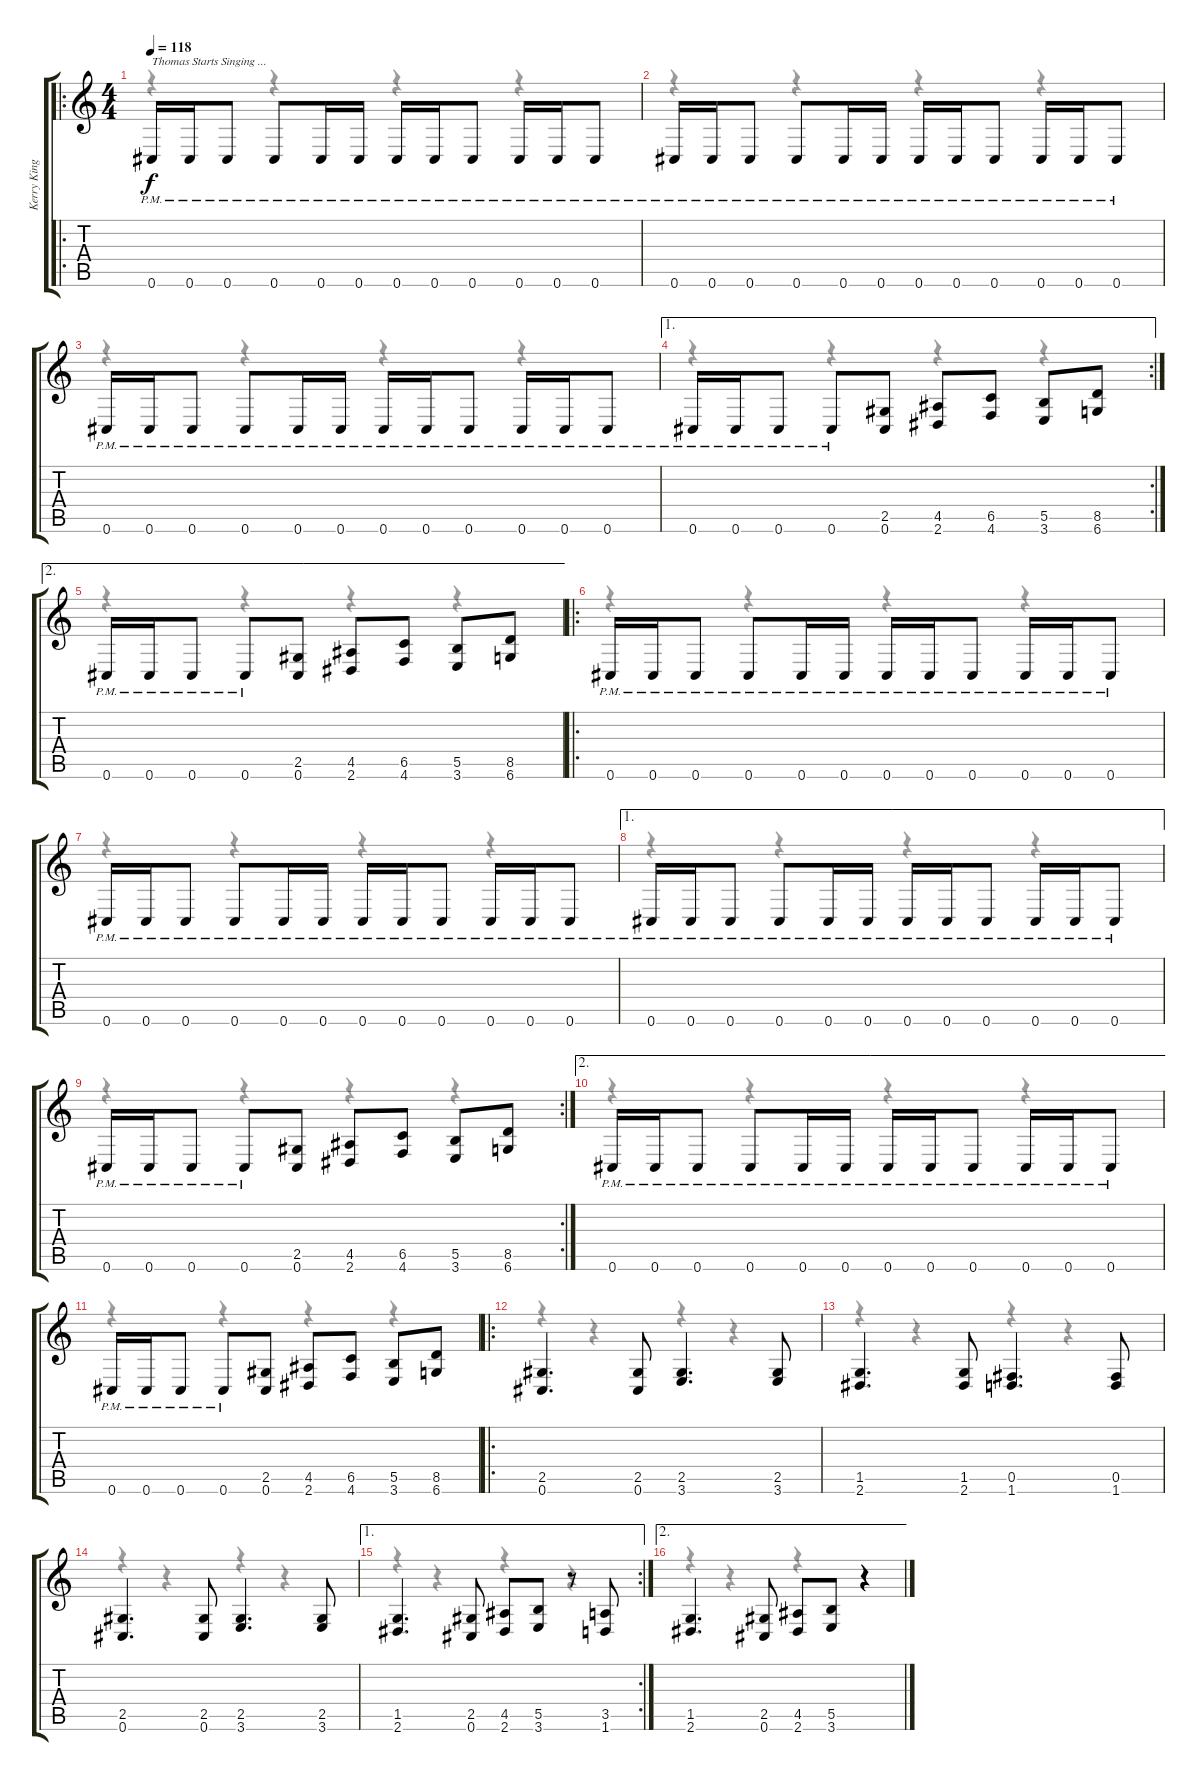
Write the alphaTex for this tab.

\track ("Kerry King" "Kerry King") {instrument distortionguitar}
\staff {score tabs}
\tuning (Db4 Ab3 E3 B2 Gb2 Db2) {hide}
\voice
\ro
\ts (4 4)
\tempo 118
\clef g2
\ks c
0.6{pm}.16{txt "Thomas Starts Singing ..." dy f} 0.6{pm}.16 0.6{pm}.8 0.6{pm}.8 0.6{pm}.16 0.6{pm}.16 0.6{pm}.16 0.6{pm}.16 0.6{pm}.8 0.6{pm}.16 0.6{pm}.16 0.6{pm}.8 |
0.6{pm}.16 0.6{pm}.16 0.6{pm}.8 0.6{pm}.8 0.6{pm}.16 0.6{pm}.16 0.6{pm}.16 0.6{pm}.16 0.6{pm}.8 0.6{pm}.16 0.6{pm}.16 0.6{pm}.8 |
0.6{pm}.16 0.6{pm}.16 0.6{pm}.8 0.6{pm}.8 0.6{pm}.16 0.6{pm}.16 0.6{pm}.16 0.6{pm}.16 0.6{pm}.8 0.6{pm}.16 0.6{pm}.16 0.6{pm}.8 |
\ae 1
\rc 2
0.6{pm}.16 0.6{pm}.16 0.6{pm}.8 0.6{pm}.8 (2.5 0.6).8 (4.5 2.6).8 (6.5 4.6).8 (5.5 3.6).8 (8.5 6.6).8 |
\ae 2
0.6{pm}.16 0.6{pm}.16 0.6{pm}.8 0.6{pm}.8 (2.5 0.6).8 (4.5 2.6).8 (6.5 4.6).8 (5.5 3.6).8 (8.5 6.6).8 |
\ro
0.6{pm}.16 0.6{pm}.16 0.6{pm}.8 0.6{pm}.8 0.6{pm}.16 0.6{pm}.16 0.6{pm}.16 0.6{pm}.16 0.6{pm}.8 0.6{pm}.16 0.6{pm}.16 0.6{pm}.8 |
0.6{pm}.16 0.6{pm}.16 0.6{pm}.8 0.6{pm}.8 0.6{pm}.16 0.6{pm}.16 0.6{pm}.16 0.6{pm}.16 0.6{pm}.8 0.6{pm}.16 0.6{pm}.16 0.6{pm}.8 |
\ae 1
0.6{pm}.16 0.6{pm}.16 0.6{pm}.8 0.6{pm}.8 0.6{pm}.16 0.6{pm}.16 0.6{pm}.16 0.6{pm}.16 0.6{pm}.8 0.6{pm}.16 0.6{pm}.16 0.6{pm}.8 |
\rc 2
0.6{pm}.16 0.6{pm}.16 0.6{pm}.8 0.6{pm}.8 (2.5 0.6).8 (4.5 2.6).8 (6.5 4.6).8 (5.5 3.6).8 (8.5 6.6).8 |
\ae 2
0.6{pm}.16 0.6{pm}.16 0.6{pm}.8 0.6{pm}.8 0.6{pm}.16 0.6{pm}.16 0.6{pm}.16 0.6{pm}.16 0.6{pm}.8 0.6{pm}.16 0.6{pm}.16 0.6{pm}.8 |
0.6{pm}.16 0.6{pm}.16 0.6{pm}.8 0.6{pm}.8 (2.5 0.6).8 (4.5 2.6).8 (6.5 4.6).8 (5.5 3.6).8 (8.5 6.6).8 |
\ro
(2.5 0.6).4{d} (2.5 0.6).8 (2.5 3.6).4{d} (2.5 3.6).8 |
(1.5 2.6).4{d} (1.5 2.6).8 (0.5 1.6).4{d} (0.5 1.6).8 |
(2.5 0.6).4{d} (2.5 0.6).8 (2.5 3.6).4{d} (2.5 3.6).8 |
\ae 1
\rc 2
(1.5 2.6).4{d} (2.5 0.6).8 (4.5 2.6).8 (5.5 3.6).8 r.8 (3.5 1.6).8 |
\ae 2
(1.5 2.6).4{d} (2.5 0.6).8 (4.5 2.6).8 (5.5 3.6).8 r.4
\voice
\clef g2
\ottava regular
\simile none
\ks c
r.4{dy f} r.4 r.4 r.4 |
r.4 r.4 r.4 r.4 |
r.4 r.4 r.4 r.4 |
r.4 r.4 r.4 r.4 |
r.4 r.4 r.4 r.4 |
r.4 r.4 r.4 r.4 |
r.4 r.4 r.4 r.4 |
r.4 r.4 r.4 r.4 |
r.4 r.4 r.4 r.4 |
r.4 r.4 r.4 r.4 |
r.4 r.4 r.4 r.4 |
r.4 r.4 r.4 r.4 |
r.4 r.4 r.4 r.4 |
r.4 r.4 r.4 r.4 |
r.4 r.4 r.4 r.4 |
r.4 r.4 r.4 r.4
